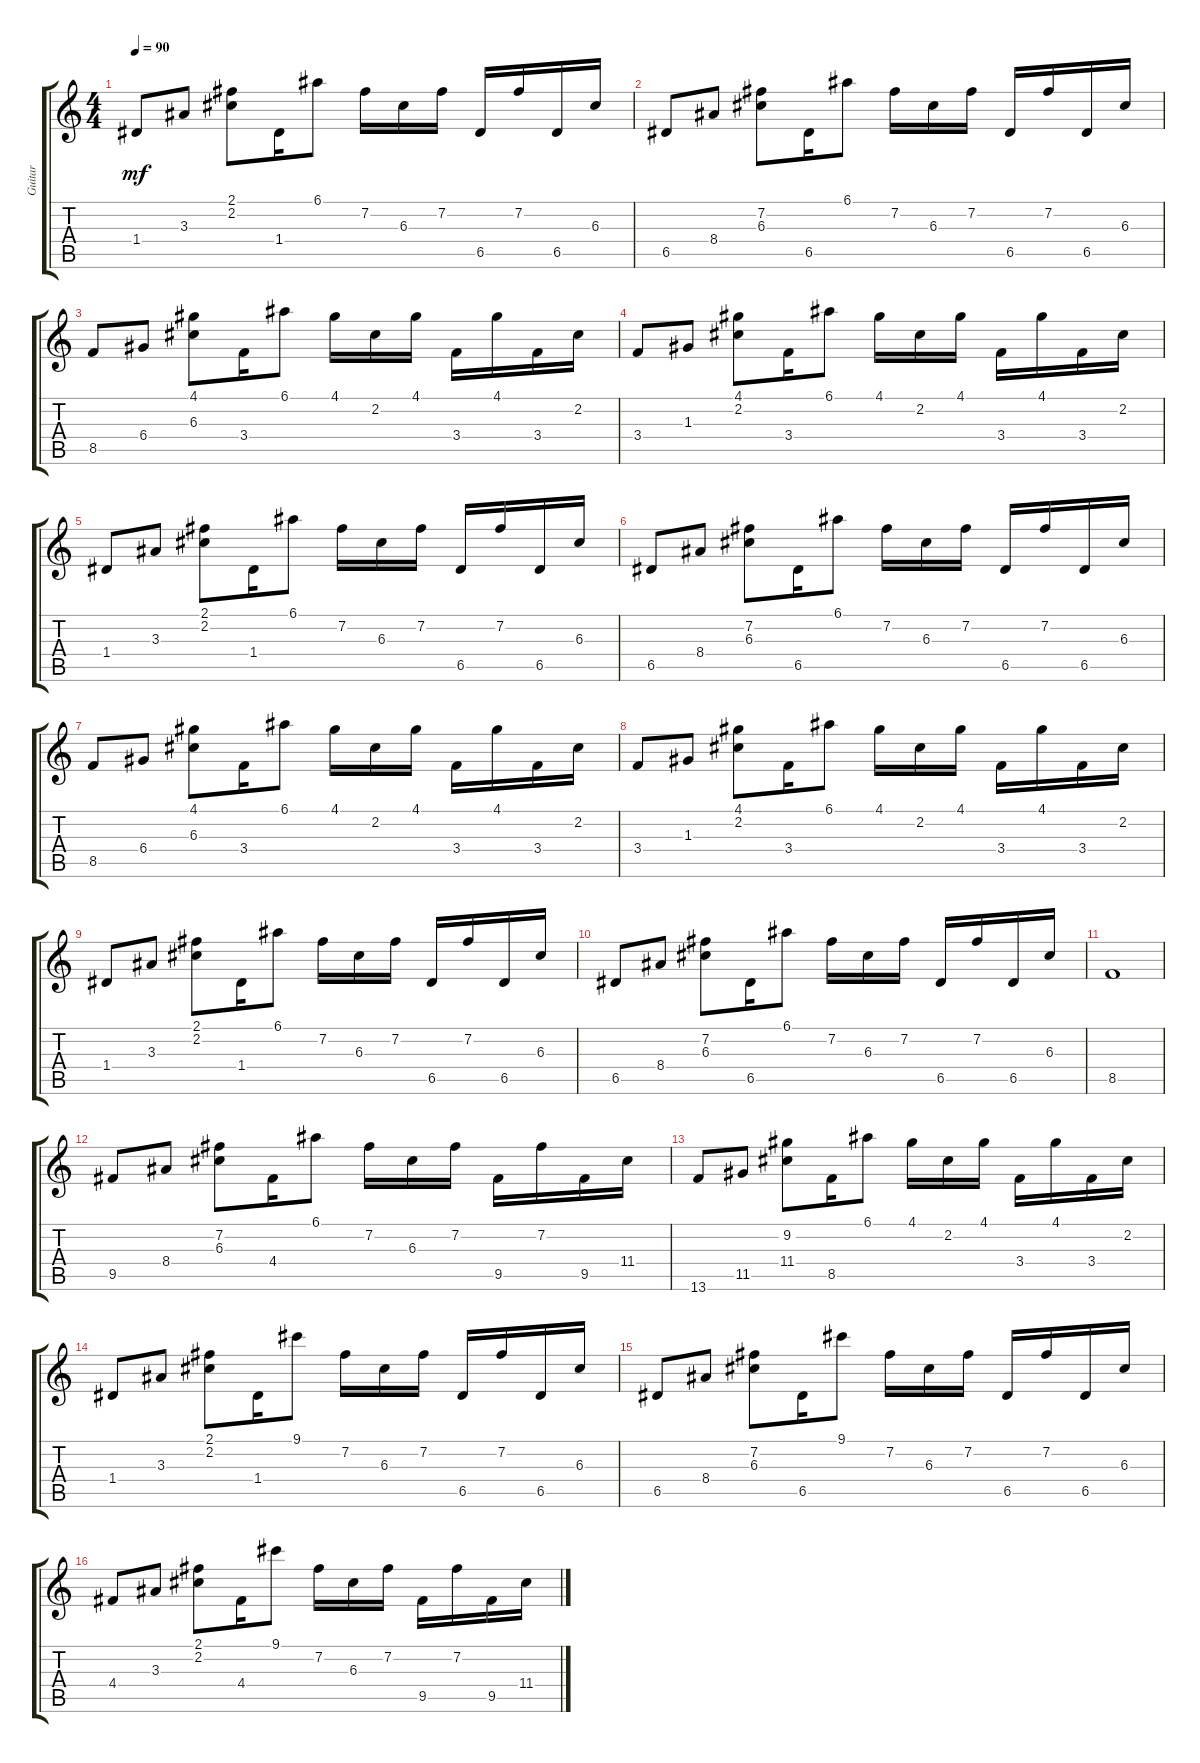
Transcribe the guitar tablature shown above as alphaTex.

\track ("Guitar" "Guitar") {instrument acousticguitarsteel}
\staff {score tabs}
\tuning (E4 B3 G3 D3 A2 E2) {hide}
\ts (4 4)
\tempo 90
\clef g2
\ks c
1.4.8{dy mf} 3.3.8 (2.1 2.2).8 1.4.16 6.1.8 7.2.16 6.3.16 7.2.16 6.5.16 7.2.16 6.5.16 6.3.16 |
6.5.8 8.4.8 (7.2 6.3).8 6.5.16 6.1.8 7.2.16 6.3.16 7.2.16 6.5.16 7.2.16 6.5.16 6.3.16 |
8.5.8 6.4.8 (4.1 6.3).8 3.4.16 6.1.8 4.1.16 2.2.16 4.1.16 3.4.16 4.1.16 3.4.16 2.2.16 |
3.4.8 1.3.8 (4.1 2.2).8 3.4.16 6.1.8 4.1.16 2.2.16 4.1.16 3.4.16 4.1.16 3.4.16 2.2.16 |
1.4.8 3.3.8 (2.1 2.2).8 1.4.16 6.1.8 7.2.16 6.3.16 7.2.16 6.5.16 7.2.16 6.5.16 6.3.16 |
6.5.8 8.4.8 (7.2 6.3).8 6.5.16 6.1.8 7.2.16 6.3.16 7.2.16 6.5.16 7.2.16 6.5.16 6.3.16 |
8.5.8 6.4.8 (4.1 6.3).8 3.4.16 6.1.8 4.1.16 2.2.16 4.1.16 3.4.16 4.1.16 3.4.16 2.2.16 |
3.4.8 1.3.8 (4.1 2.2).8 3.4.16 6.1.8 4.1.16 2.2.16 4.1.16 3.4.16 4.1.16 3.4.16 2.2.16 |
1.4.8 3.3.8 (2.1 2.2).8 1.4.16 6.1.8 7.2.16 6.3.16 7.2.16 6.5.16 7.2.16 6.5.16 6.3.16 |
6.5.8 8.4.8 (7.2 6.3).8 6.5.16 6.1.8 7.2.16 6.3.16 7.2.16 6.5.16 7.2.16 6.5.16 6.3.16 |
8.5.1 |
9.5.8 8.4.8 (7.2 6.3).8 4.4.16 6.1.8 7.2.16 6.3.16 7.2.16 9.5.16 7.2.16 9.5.16 11.4.16 |
13.6.8 11.5.8 (9.2 11.4).8 8.5.16 6.1.8 4.1.16 2.2.16 4.1.16 3.4.16 4.1.16 3.4.16 2.2.16 |
1.4.8 3.3.8 (2.1 2.2).8 1.4.16 9.1.8 7.2.16 6.3.16 7.2.16 6.5.16 7.2.16 6.5.16 6.3.16 |
6.5.8 8.4.8 (7.2 6.3).8 6.5.16 9.1.8 7.2.16 6.3.16 7.2.16 6.5.16 7.2.16 6.5.16 6.3.16 |
4.4.8 3.3.8 (2.1 2.2).8 4.4.16 9.1.8 7.2.16 6.3.16 7.2.16 9.5.16 7.2.16 9.5.16 11.4.16
